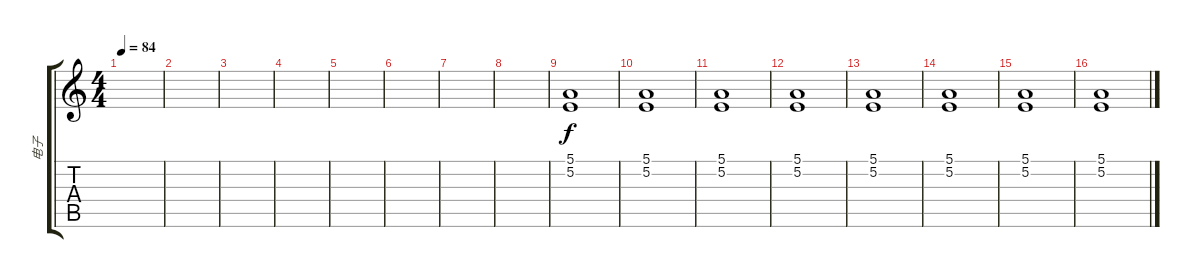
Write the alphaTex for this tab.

\track ("电子" "电子") {instrument churchorgan}
\staff {score tabs}
\tuning (E4 B3 G3 D3 A2 E2) {hide}
\ts (4 4)
\tempo 84
\clef g2
\ks c
|
|
|
|
|
|
|
|
(5.1 5.2).1 |
(5.1 5.2).1 |
(5.1 5.2).1 |
(5.1 5.2).1 |
(5.1 5.2).1 |
(5.1 5.2).1 |
(5.1 5.2).1 |
(5.1 5.2).1
